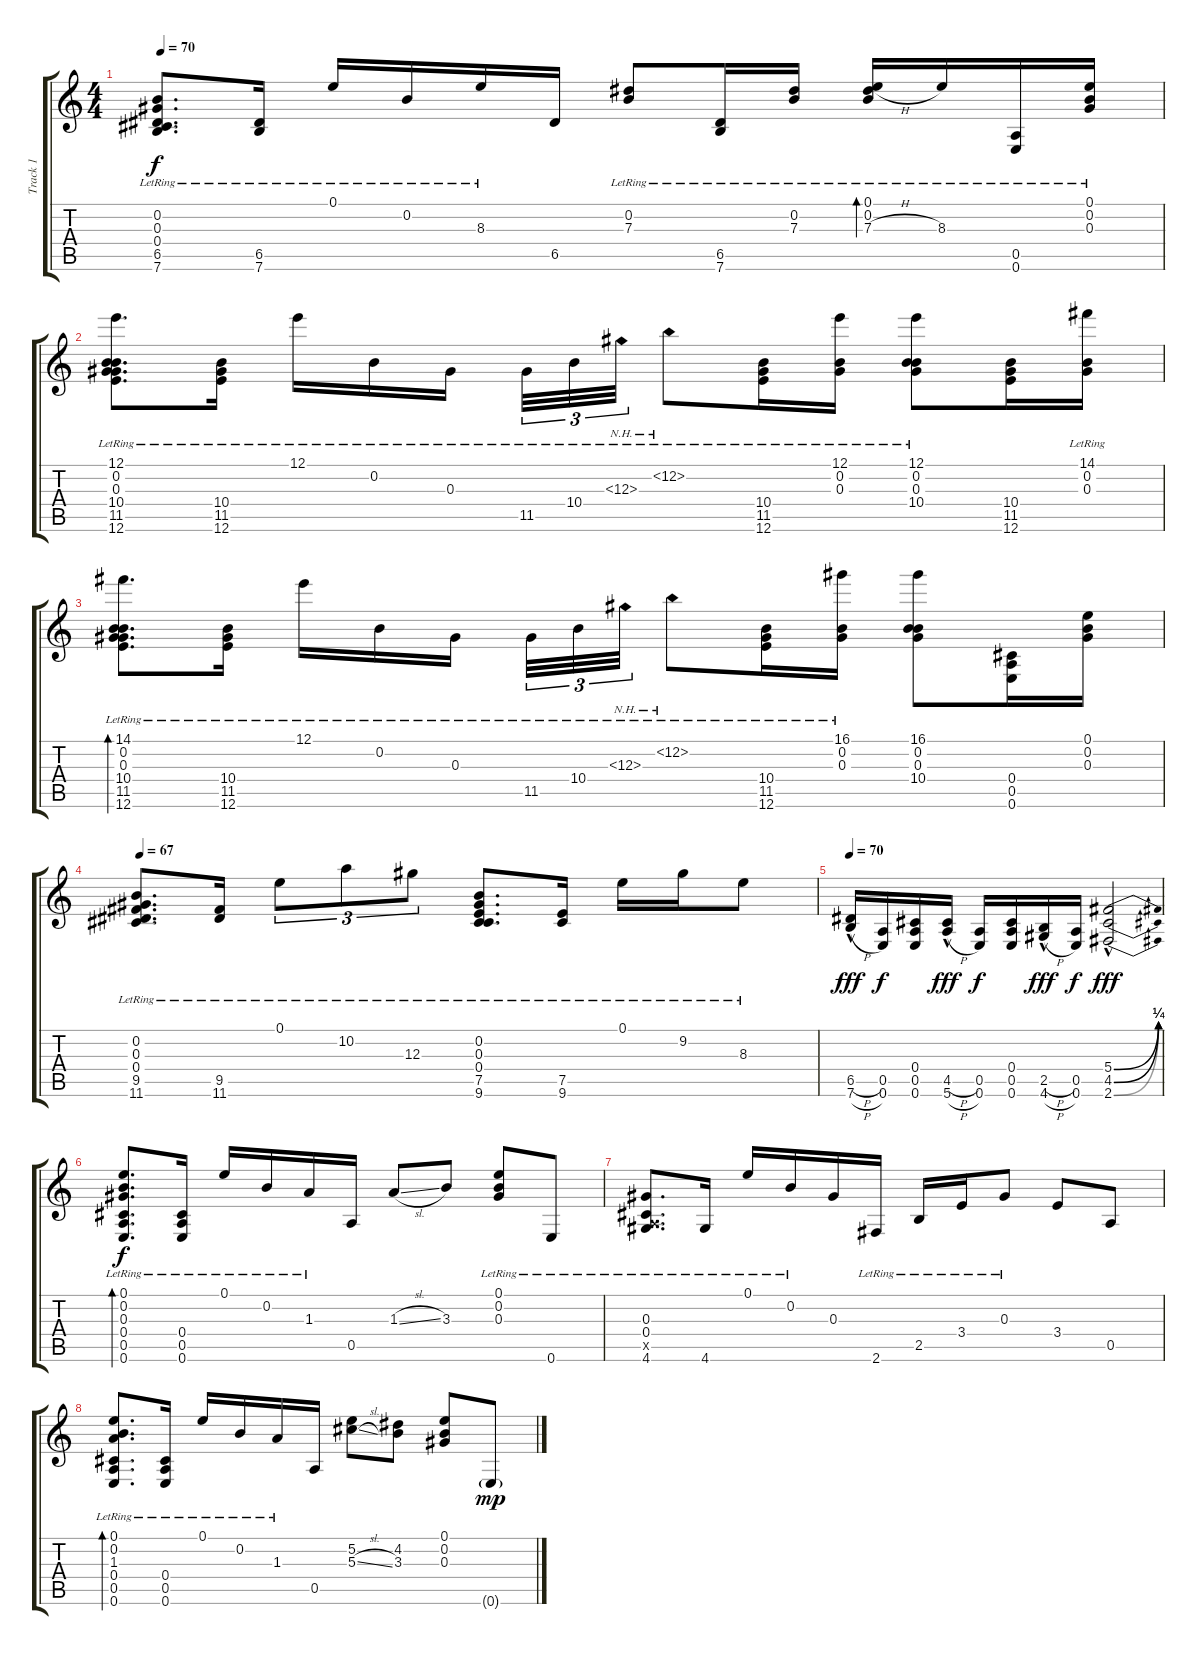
\track ("Track 1" "Track 1") {instrument acousticguitarnylon}
\staff {score tabs}
\tuning (E4 B3 Ab3 Db3 A2 E2) {hide}
\ts (4 4)
\tempo 70
\clef g2
\ks c
(0.2{lr} 0.3{lr} 0.4{lr} 6.5{lr} 7.6{lr}).8{d dy f} (6.5{lr} 7.6{lr}).16 0.1{lr}.16 0.2{lr}.16 8.3{lr}.16 6.5.16 (0.2{lr} 7.3{lr}).8 (6.5{lr} 7.6{lr}).16 (0.2{lr} 7.3{lr}).16 (0.1{lr} 0.2{lr} 7.3{h lr}).16{bd 30} 8.3{lr}.16 (0.5{lr} 0.6{lr}).16 (0.1{lr} 0.2{lr} 0.3{lr}).16 |
(12.1{lr} 0.2{lr} 0.3{lr} 10.4{lr} 11.5{lr} 12.6{lr}).8{d} (10.4{lr} 11.5{lr} 12.6{lr}).16 12.1{lr}.16 0.2{lr}.16 0.3{lr}.16{beam splitsecondary} 11.5{lr}.32{tu (3 2)} 10.4{lr}.32{tu (3 2)} 12.3{nh lr}.32{tu (3 2)} 12.2{nh lr}.8 (10.4{lr} 11.5{lr} 12.6{lr}).16 (12.1{lr} 0.2{lr} 0.3{lr}).16 (12.1{lr} 0.2{lr} 0.3{lr} 10.4{lr}).8 (10.4 11.5 12.6).16 (14.1{lr} 0.2{lr} 0.3{lr}).16 |
(14.1{lr} 0.2{lr} 0.3{lr} 10.4{lr} 11.5{lr} 12.6{lr}).8{d bd 60} (10.4{lr} 11.5{lr} 12.6{lr}).16 12.1{lr}.16 0.2{lr}.16 0.3{lr}.16{beam splitsecondary} 11.5{lr}.32{tu (3 2)} 10.4{lr}.32{tu (3 2)} 12.3{nh lr}.32{tu (3 2)} 12.2{nh lr}.8 (10.4{lr} 11.5{lr} 12.6{lr}).16 (16.1{lr} 0.2{lr} 0.3{lr}).16 (16.1 0.2 0.3 10.4).8 (0.4 0.5 0.6).16 (0.1 0.2 0.3).16 |
\tempo 67
(0.2{lr} 0.3{lr} 0.4{lr} 9.5{lr} 11.6{lr}).8{d} (9.5{lr} 11.6{lr}).16 0.1{lr}.8{tu (3 2)} 10.2{lr}.8{tu (3 2)} 12.3{lr}.8{tu (3 2)} (0.2{lr} 0.3{lr} 0.4{lr} 7.5{lr} 9.6{lr}).8{d} (7.5{lr} 9.6{lr}).16 0.1{lr}.16 9.2{lr}.16 8.3{lr}.8 |
\tempo 70
(6.5{h hac} 7.6{h hac}).16{dy fff} (0.5 0.6).16{dy f} (0.4 0.5 0.6).16 (4.5{h hac} 5.6{h hac}).16{dy fff} (0.5 0.6).16{dy f} (0.4 0.5 0.6).16 (2.5{h hac} 4.6{h hac}).16{dy fff} (0.5 0.6).16{dy f} (5.4{be (bend 0 0 60 1) hac} 4.5{be (bend 0 0 60 1) hac} 2.6{be (bend 0 0 60 1) hac}).2{dy fff} |
(0.1{lr} 0.2{lr} 0.3{lr} 0.4{lr} 0.5{lr} 0.6{lr}).8{d bd 60 dy f} (0.4{lr} 0.5{lr} 0.6{lr}).16 0.1{lr}.16 0.2{lr}.16 1.3{lr}.16 0.5.16 1.3{sl}.8 3.3.8 (0.1{lr} 0.2{lr} 0.3{lr}).8 0.6{lr}.8 |
(0.3{lr} 0.4{lr} 0.5{x} 4.6{lr}).8{d} 4.6{lr}.16 0.1{lr}.16 0.2{lr}.16 0.3.16 2.6{lr}.16 2.5{lr}.16 3.4{lr}.16 0.3{lr}.8 3.4.8 0.5.8 |
(0.1{lr} 0.2{lr} 1.3{lr} 0.4{lr} 0.5{lr} 0.6{lr}).8{d bd 60} (0.4{lr} 0.5{lr} 0.6{lr}).16 0.1{lr}.16 0.2{lr}.16 1.3{lr}.16 0.5.16 (5.2 5.3{sl}).8 (4.2 3.3).8 (0.1 0.2 0.3).8 0.6{g}.8{dy mp}
